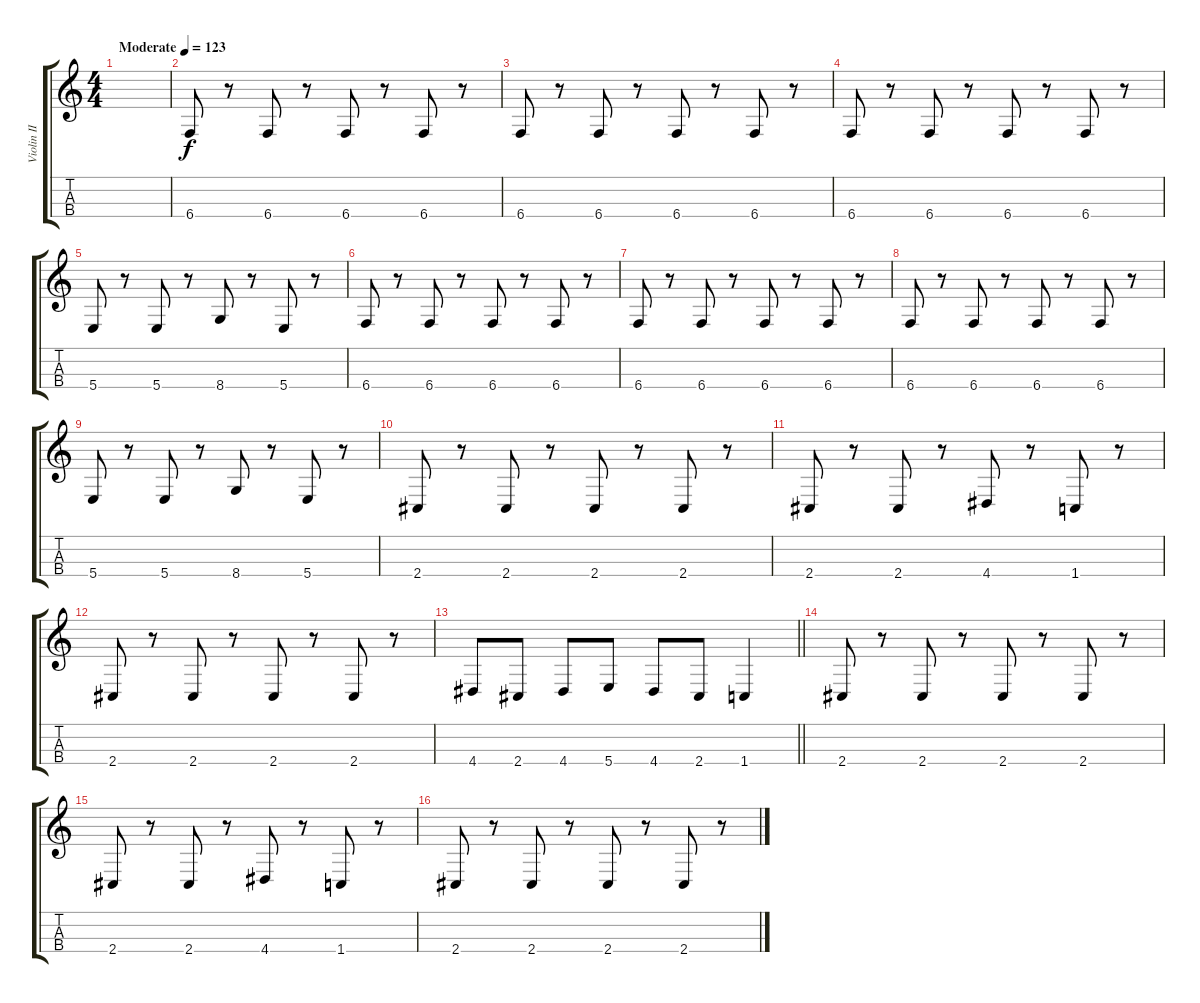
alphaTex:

\track ("Violin II" "Violin II") {instrument violin}
\staff {score tabs}
\tuning (E4 B3 Gb3 B2) {hide}
\ts (4 4)
\tempo (123 "Moderate")
\clef g2
\ks c
|
6.4.8 r.8 6.4.8 r.8 6.4.8 r.8 6.4.8 r.8 |
6.4.8 r.8 6.4.8 r.8 6.4.8 r.8 6.4.8 r.8 |
6.4.8 r.8 6.4.8 r.8 6.4.8 r.8 6.4.8 r.8 |
5.4.8 r.8 5.4.8 r.8 8.4.8 r.8 5.4.8 r.8 |
6.4.8 r.8 6.4.8 r.8 6.4.8 r.8 6.4.8 r.8 |
6.4.8 r.8 6.4.8 r.8 6.4.8 r.8 6.4.8 r.8 |
6.4.8 r.8 6.4.8 r.8 6.4.8 r.8 6.4.8 r.8 |
5.4.8 r.8 5.4.8 r.8 8.4.8 r.8 5.4.8 r.8 |
2.4.8 r.8 2.4.8 r.8 2.4.8 r.8 2.4.8 r.8 |
2.4.8 r.8 2.4.8 r.8 4.4.8 r.8 1.4.8 r.8 |
2.4.8 r.8 2.4.8 r.8 2.4.8 r.8 2.4.8 r.8 |
\barLineRight lightlight
4.4.8 2.4.8 4.4.8 5.4.8 4.4.8 2.4.8 1.4.4 |
2.4.8 r.8 2.4.8 r.8 2.4.8 r.8 2.4.8 r.8 |
2.4.8 r.8 2.4.8 r.8 4.4.8 r.8 1.4.8 r.8 |
2.4.8 r.8 2.4.8 r.8 2.4.8 r.8 2.4.8 r.8
